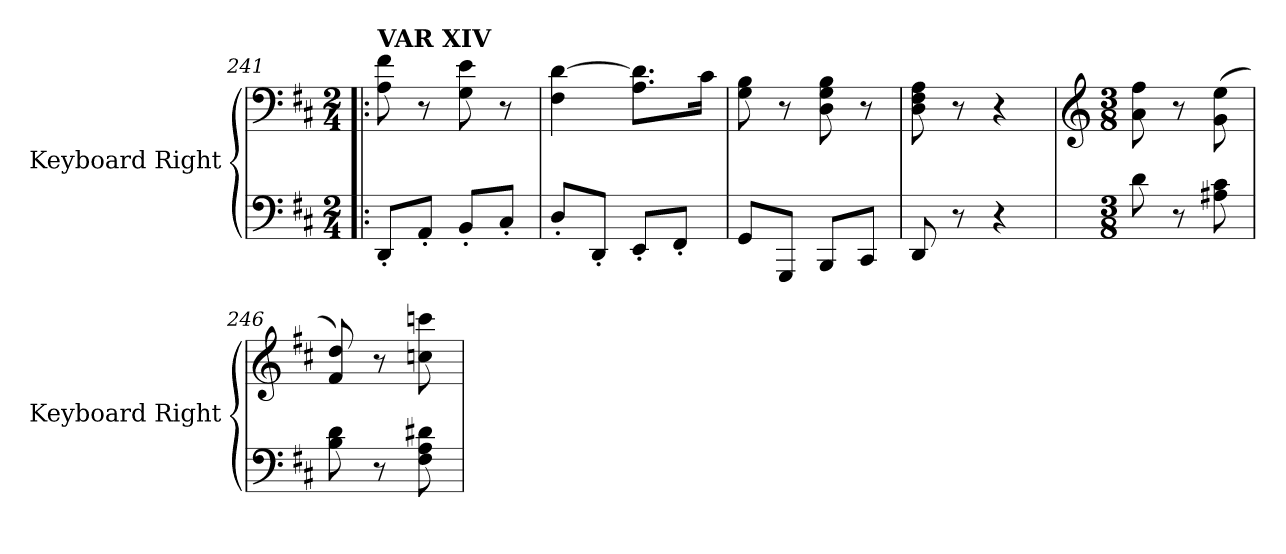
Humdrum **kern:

**kern	**kern
*part1	*part1
*staff2	*staff1
*I"Keyboard Right	*
*I'Keyboard Right	*
*clefF4	*clefF4
*k[f#c#]	*k[f#c#]
*D:	*D:
*M2/4	*M2/4
=241!|:	=241!|:
!	!LO:TX:a:B:t=VAR XIV
8DD'/L	8A\ 8f#\
8AA'/J	8r
8BB'/L	8G\ 8e\
8C#'/J	8r
=242	=242
8D'/L	4F#\ [4d\
8DD'/J	.
8EE'/L	8.A\ 8.d\]L
8FF#'/J	.
.	16c#\Jk
!!LO:LB:g=z
=243	=243
8GG/L	8G\ 8B\
8GGG/J	8r
8BBB/L	8D\ 8G\ 8B\
8CC#/J	8r
=244	=244
8DD/	8D\ 8F#\ 8A\
8r	8r
4r	4r
=245	=245
*	*clefG2
*M3/8	*M3/8
8d\	8a\ 8ff#\
8r	8r
8A#X\ 8c#\	(>8g\ 8ee\
=246	=246
8B\ 8d\	8f#/ 8dd/)
8r	8r
8F#\ 8A\ 8d#X\	8ccn\ 8cccn\
=	=
*-	*-
